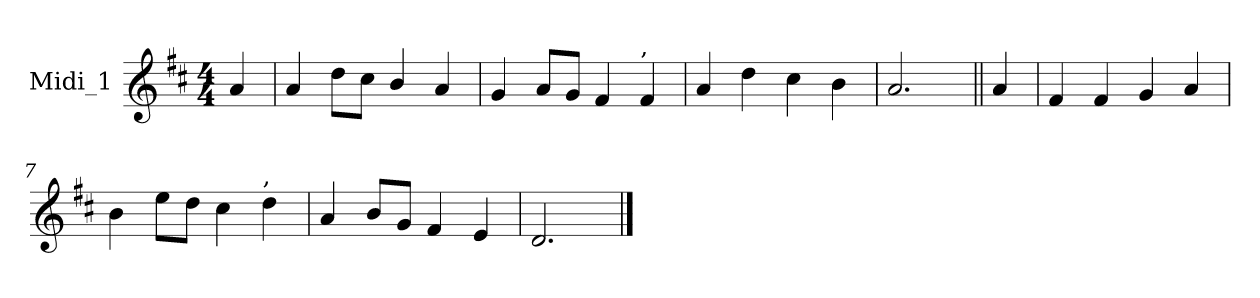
**kern
*part1
*staff1
*I"Midi_1
*clefG2
*k[f#c#]
*D:
*M4/4
=
4a
=1
4a
8ddL
8cc#J
4b/
4a
=2
4g
8aL
8gJ
4f#
!LO:TX:a:t=,
4f#
=3
4a
4dd
4cc#
4b
=4
2.a
!!LO:LB:g=z
=5||
4a
=6
4f#
4f#
4g
4a
=7
4b
8eeL
8ddJ
4cc#
!LO:TX:a:t=,
4dd
=8
4a
8bL
8gJ
4f#
4e
=9
2.d
==
*-
